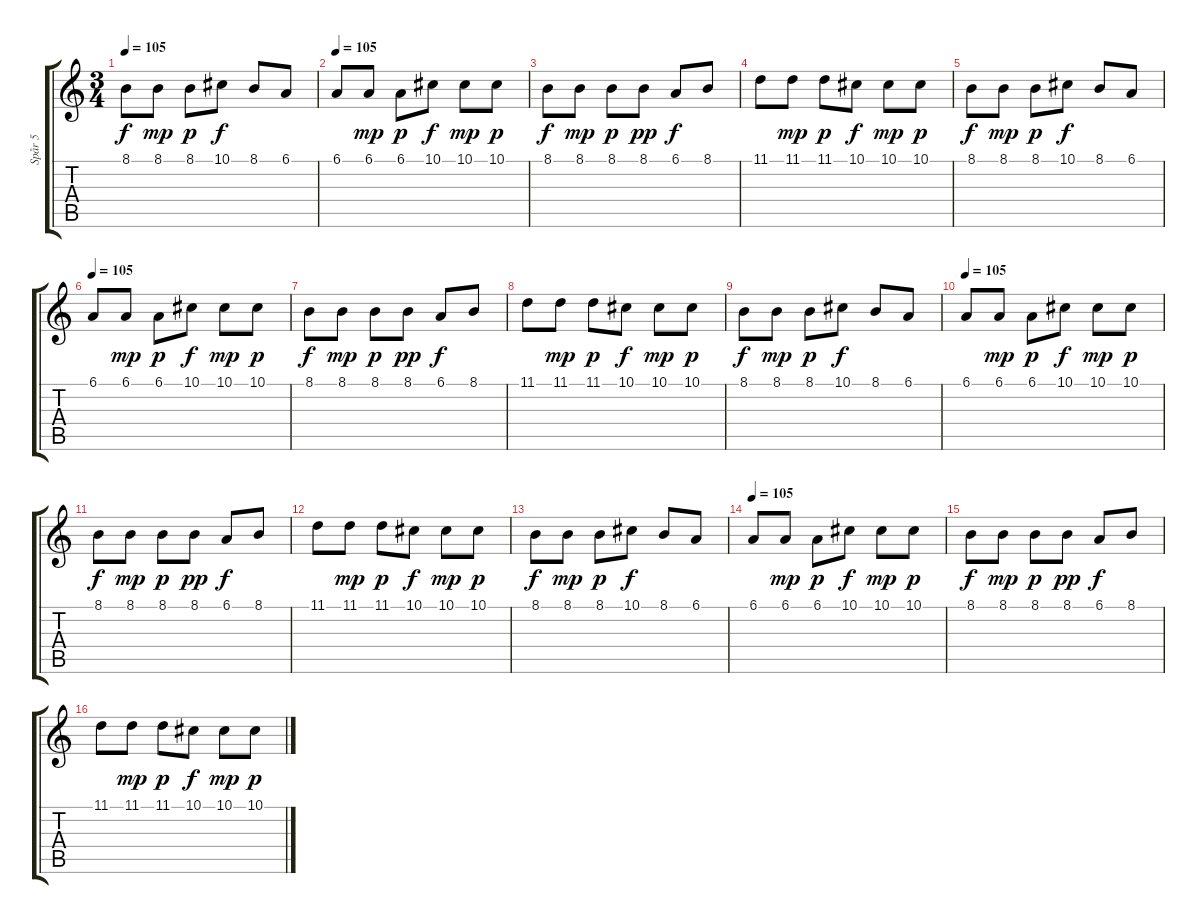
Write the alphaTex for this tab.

\track ("Spår 5" "Spår 5") {instrument fx5brightness}
\staff {score tabs}
\tuning (Eb4 Bb3 Gb3 Db3 Ab2 Db2) {hide}
\ts (3 4)
\tempo 105
\clef g2
\ks c
8.1.8{dy f} 8.1.8{dy mp} 8.1.8{dy p} 10.1.8{dy f} 8.1.8 6.1.8 |
\tempo 105
6.1.8 6.1.8{dy mp} 6.1.8{dy p} 10.1.8{dy f} 10.1.8{dy mp} 10.1.8{dy p} |
8.1.8{dy f} 8.1.8{dy mp} 8.1.8{dy p} 8.1.8{dy pp} 6.1.8{dy f} 8.1.8 |
11.1.8 11.1.8{dy mp} 11.1.8{dy p} 10.1.8{dy f} 10.1.8{dy mp} 10.1.8{dy p} |
8.1.8{dy f} 8.1.8{dy mp} 8.1.8{dy p} 10.1.8{dy f} 8.1.8 6.1.8 |
\tempo 105
6.1.8 6.1.8{dy mp} 6.1.8{dy p} 10.1.8{dy f} 10.1.8{dy mp} 10.1.8{dy p} |
8.1.8{dy f} 8.1.8{dy mp} 8.1.8{dy p} 8.1.8{dy pp} 6.1.8{dy f} 8.1.8 |
11.1.8 11.1.8{dy mp} 11.1.8{dy p} 10.1.8{dy f} 10.1.8{dy mp} 10.1.8{dy p} |
8.1.8{dy f} 8.1.8{dy mp} 8.1.8{dy p} 10.1.8{dy f} 8.1.8 6.1.8 |
\tempo 105
6.1.8 6.1.8{dy mp} 6.1.8{dy p} 10.1.8{dy f} 10.1.8{dy mp} 10.1.8{dy p} |
8.1.8{dy f} 8.1.8{dy mp} 8.1.8{dy p} 8.1.8{dy pp} 6.1.8{dy f} 8.1.8 |
11.1.8 11.1.8{dy mp} 11.1.8{dy p} 10.1.8{dy f} 10.1.8{dy mp} 10.1.8{dy p} |
8.1.8{dy f} 8.1.8{dy mp} 8.1.8{dy p} 10.1.8{dy f} 8.1.8 6.1.8 |
\tempo 105
6.1.8 6.1.8{dy mp} 6.1.8{dy p} 10.1.8{dy f} 10.1.8{dy mp} 10.1.8{dy p} |
8.1.8{dy f} 8.1.8{dy mp} 8.1.8{dy p} 8.1.8{dy pp} 6.1.8{dy f} 8.1.8 |
11.1.8 11.1.8{dy mp} 11.1.8{dy p} 10.1.8{dy f} 10.1.8{dy mp} 10.1.8{dy p}
